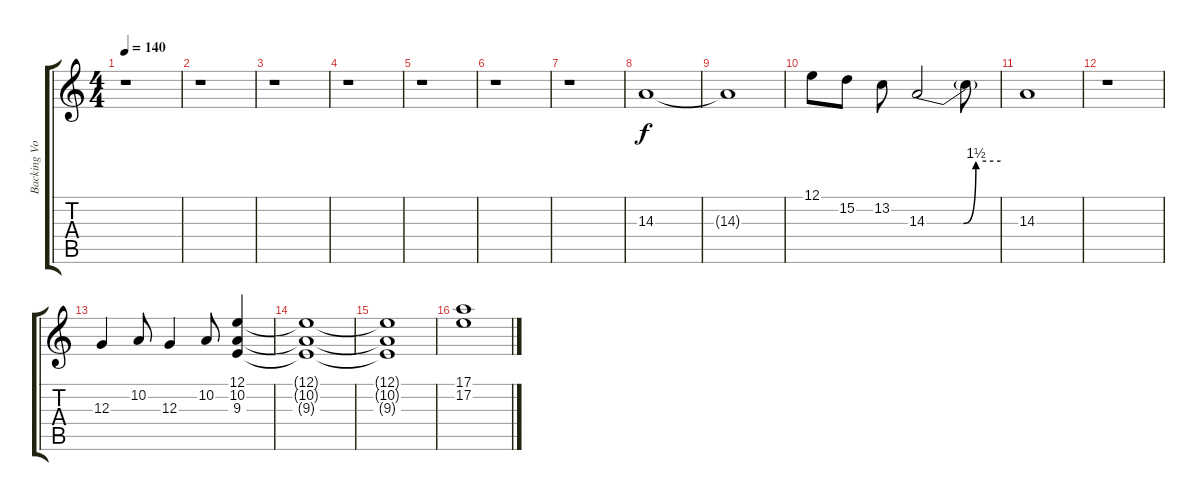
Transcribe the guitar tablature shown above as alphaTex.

\track ("Backing Vocals / Choir" "Backing Vo") {instrument choiraahs}
\staff {score tabs}
\tuning (E4 B3 G3 D3 A2 E2) {hide}
\ts (4 4)
\tempo 140
\clef g2
\ks c
r.1{dy f} |
r.1 |
r.1 |
r.1 |
r.1 |
r.1 |
r.1 |
14.3.1{volume 0} |
14.3{t}.1 |
12.1.8{volume 10 balance 16 instrument pad4choir} 15.2.8 13.2.8 14.3{be (custom 0 0 30 0 40 6 60 6)}.2 14.3{t}.8 |
14.3.1 |
r.1 |
12.3.4{instrument choiraahs} 10.2.8 12.3.4 10.2.8 (12.1 10.2 9.3).4 |
(12.1{t} 10.2{t} 9.3{t}).1 |
(12.1{t} 10.2{t} 9.3{t}).1 |
(17.1 17.2).1
